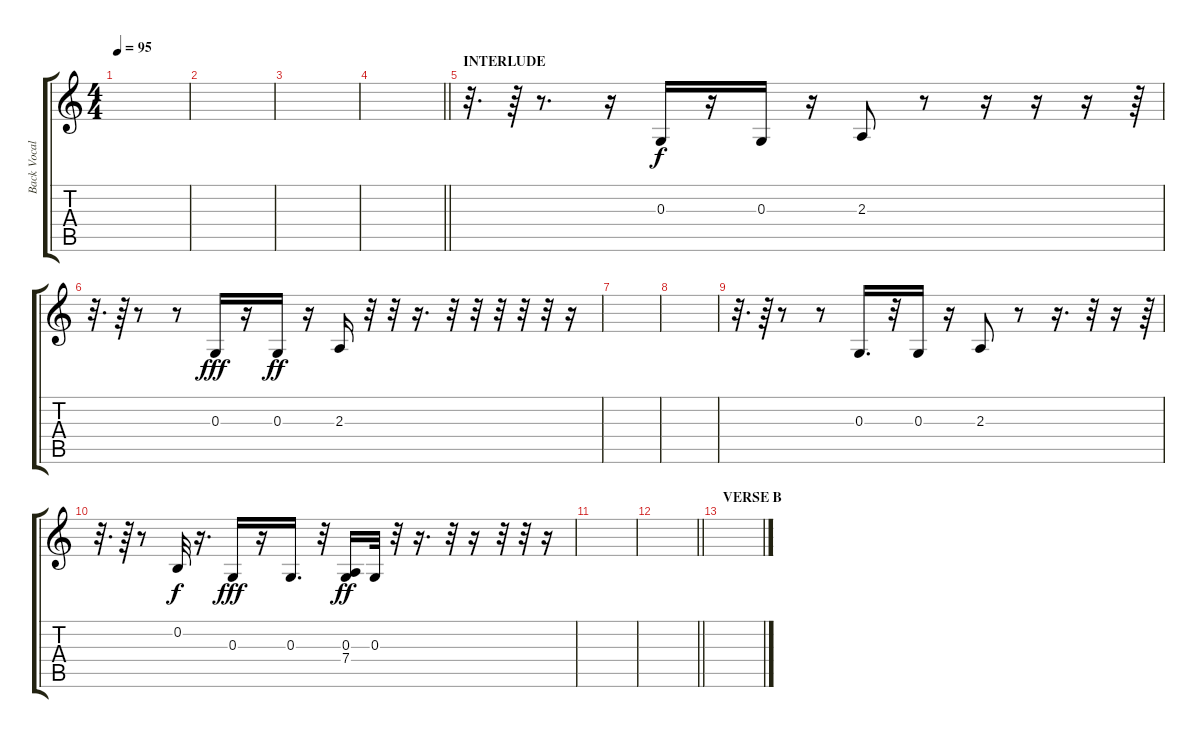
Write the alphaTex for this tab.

\track ("Back Vocals 2" "Back Vocal") {instrument choiraahs}
\staff {score tabs}
\tuning (E4 B3 G3 D3 A2 E2) {hide}
\ts (4 4)
\tempo 95
\clef g2
\ks c
|
|
|
\barLineRight lightlight
|
\section ("" "INTERLUDE")
r.32{d} r.64 r.8{d} r.16 0.3.16 r.16 0.3.16 r.16 2.3.8 r.8 r.16 r.16 r.16 r.64 |
r.32{d} r.64 r.8 r.8 0.3.16{dy fff} r.16 0.3.16{dy ff} r.16 2.3.16 r.32 r.32 r.16{d} r.32 r.32 r.32 r.32 r.32 r.16 |
|
|
r.32{d} r.64 r.8 r.8 0.3.16{d} r.32 0.3.16 r.16 2.3.8 r.8 r.16{d} r.32 r.16 r.64 |
r.32{d} r.64 r.8 0.2.32{dy f} r.16{d} 0.3.16{dy fff} r.16 0.3.16{d} r.32 (0.3 7.4).16{dy ff} 0.3.32 r.32 r.16{d} r.32 r.16 r.32 r.32 r.16 |
|
\barLineRight lightlight
|
\section ("" "VERSE B")
